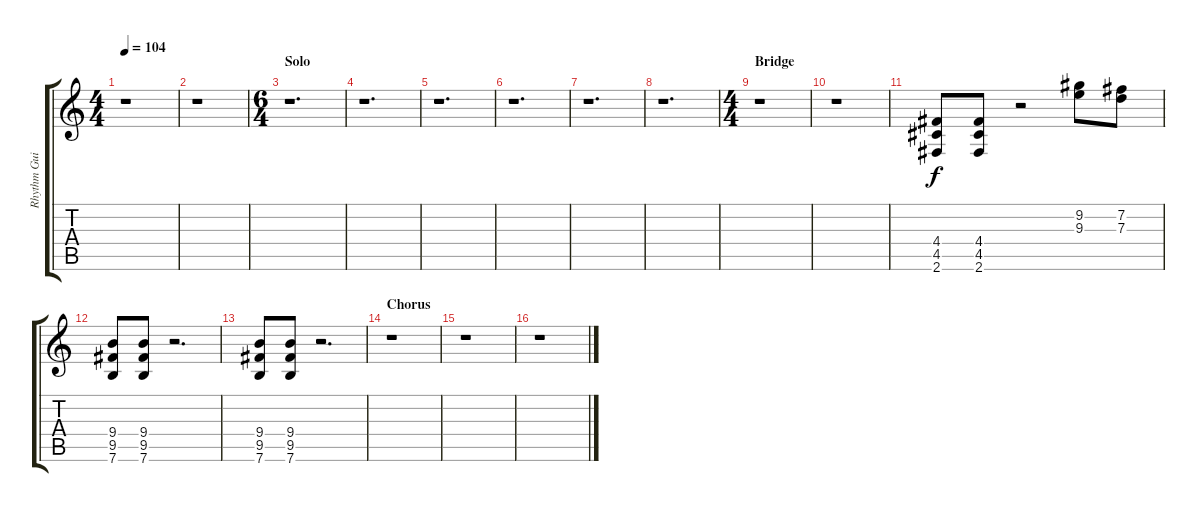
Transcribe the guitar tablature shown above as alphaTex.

\track ("Rhythm Guitar" "Rhythm Gui") {instrument overdrivenguitar}
\staff {score tabs}
\tuning (E4 B3 G3 D3 A2 E2) {hide}
\ts (4 4)
\tempo 104
\clef g2
\ks c
r.1{dy f} |
r.1 |
\ts (6 4)
\section ("" "Solo")
r.1{d} |
r.1{d} |
r.1{d} |
r.1{d} |
r.1{d} |
r.1{d} |
\ts (4 4)
\section ("" "Bridge")
r.1 |
r.1 |
(4.4 4.5 2.6).8 (4.4 4.5 2.6).8 r.2 (9.2 9.3).8 (7.2 7.3).8 |
(9.4 9.5 7.6).8 (9.4 9.5 7.6).8 r.2{d} |
(9.4 9.5 7.6).8 (9.4 9.5 7.6).8 r.2{d} |
\section ("" "Chorus")
r.1 |
r.1 |
r.1
